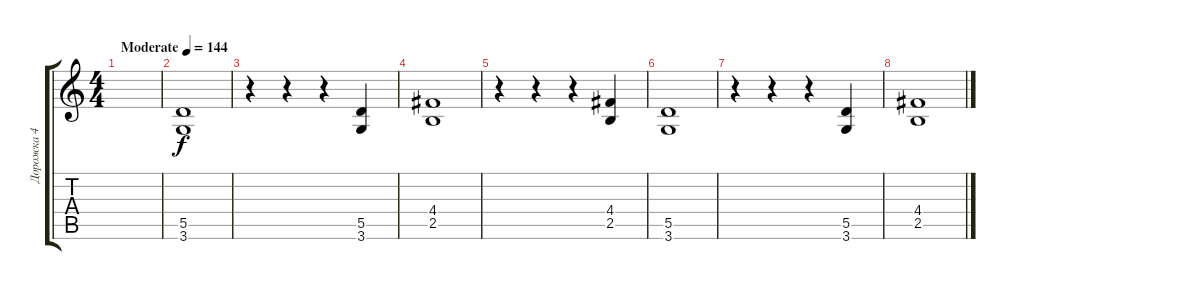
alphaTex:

\track ("Дорожка 4" "Дорожка 4") {instrument distortionguitar}
\staff {score tabs}
\tuning (E4 B3 G3 D3 A2 E2) {hide}
\ts (4 4)
\tempo (144 "Moderate")
\clef g2
\ks c
|
(5.5 3.6).1 |
r.4 r.4 r.4 (5.5 3.6).4 |
(4.4 2.5).1 |
r.4 r.4 r.4 (4.4 2.5).4 |
(5.5 3.6).1 |
r.4 r.4 r.4 (5.5 3.6).4 |
(4.4 2.5).1
